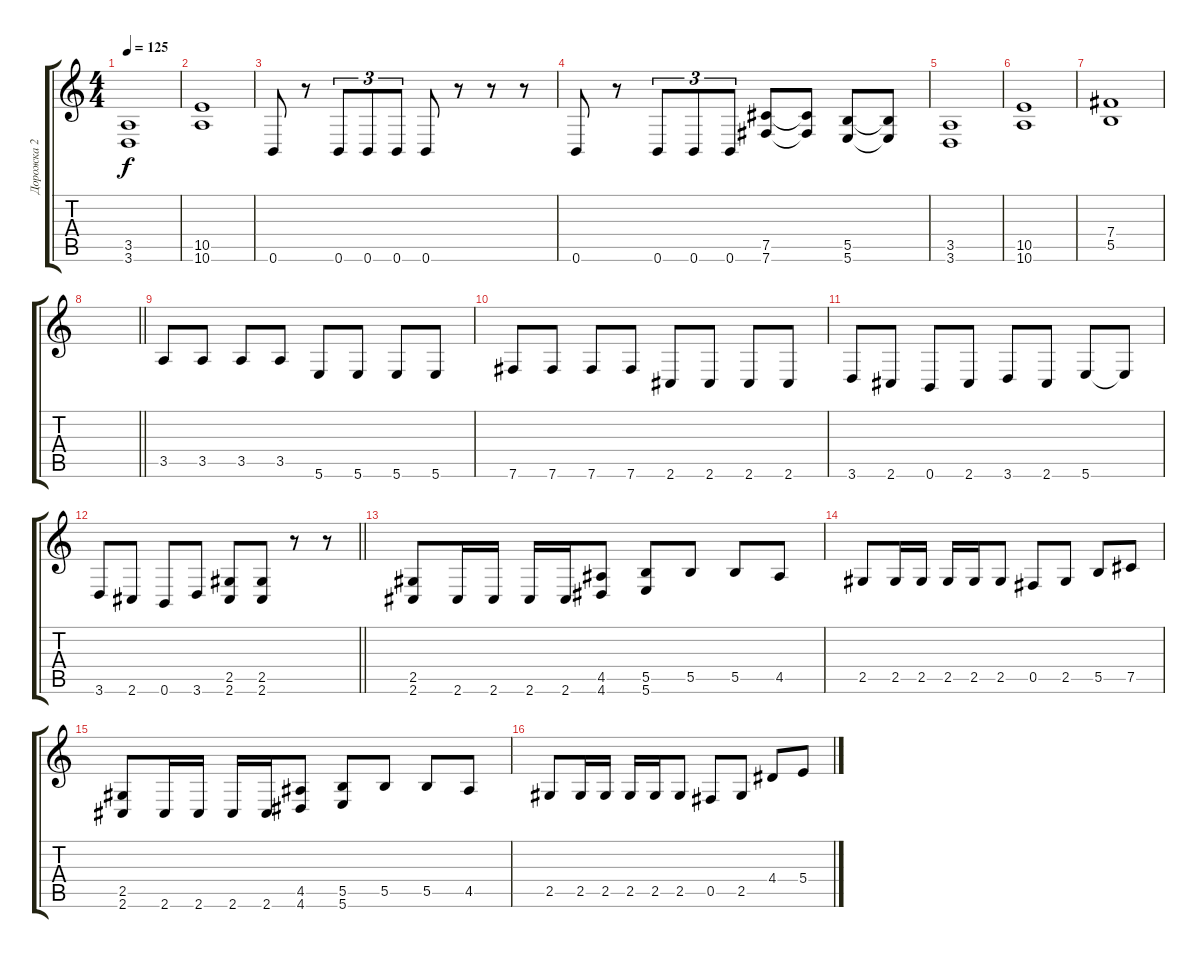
\track ("Дорожка 2" "Дорожка 2") {instrument distortionguitar}
\staff {score tabs}
\tuning (Db4 Ab3 E3 B2 Gb2 B1) {hide}
\ts (4 4)
\tempo 125
\clef g2
\ks c
(3.5 3.6).1{dy f} |
(10.5 10.6).1 |
0.6.8 r.8 0.6.8{tu (3 2)} 0.6.8{tu (3 2)} 0.6.8{tu (3 2)} 0.6.8 r.8 r.8 r.8 |
0.6.8 r.8 0.6.8{tu (3 2)} 0.6.8{tu (3 2)} 0.6.8{tu (3 2)} (7.5 7.6).8 (7.5{t} 7.6{t}).8 (5.5 5.6).8 (5.5{t} 5.6{t}).8 |
(3.5 3.6).1 |
(10.5 10.6).1 |
(7.4 5.5).1 |
\barLineRight lightlight
|
\section ("" " ")
3.5.8 3.5.8 3.5.8 3.5.8 5.6.8 5.6.8 5.6.8 5.6.8 |
7.6.8 7.6.8 7.6.8 7.6.8 2.6.8 2.6.8 2.6.8 2.6.8 |
3.6.8 2.6.8 0.6.8 2.6.8 3.6.8 2.6.8 5.6.8 5.6{t}.8 |
\barLineRight lightlight
3.6.8 2.6.8 0.6.8 3.6.8 (2.5 2.6).8 (2.5 2.6).8 r.8 r.8 |
\section ("" " ")
(2.5 2.6).8 2.6.16 2.6.16 2.6.16 2.6.16 (4.5 4.6).8 (5.5 5.6).8 5.5.8 5.5.8 4.5.8 |
2.5.8 2.5.16 2.5.16 2.5.16 2.5.16 2.5.8 0.5.8 2.5.8 5.5.8 7.5.8 |
(2.5 2.6).8 2.6.16 2.6.16 2.6.16 2.6.16 (4.5 4.6).8 (5.5 5.6).8 5.5.8 5.5.8 4.5.8 |
2.5.8 2.5.16 2.5.16 2.5.16 2.5.16 2.5.8 0.5.8 2.5.8 4.4.8 5.4.8
